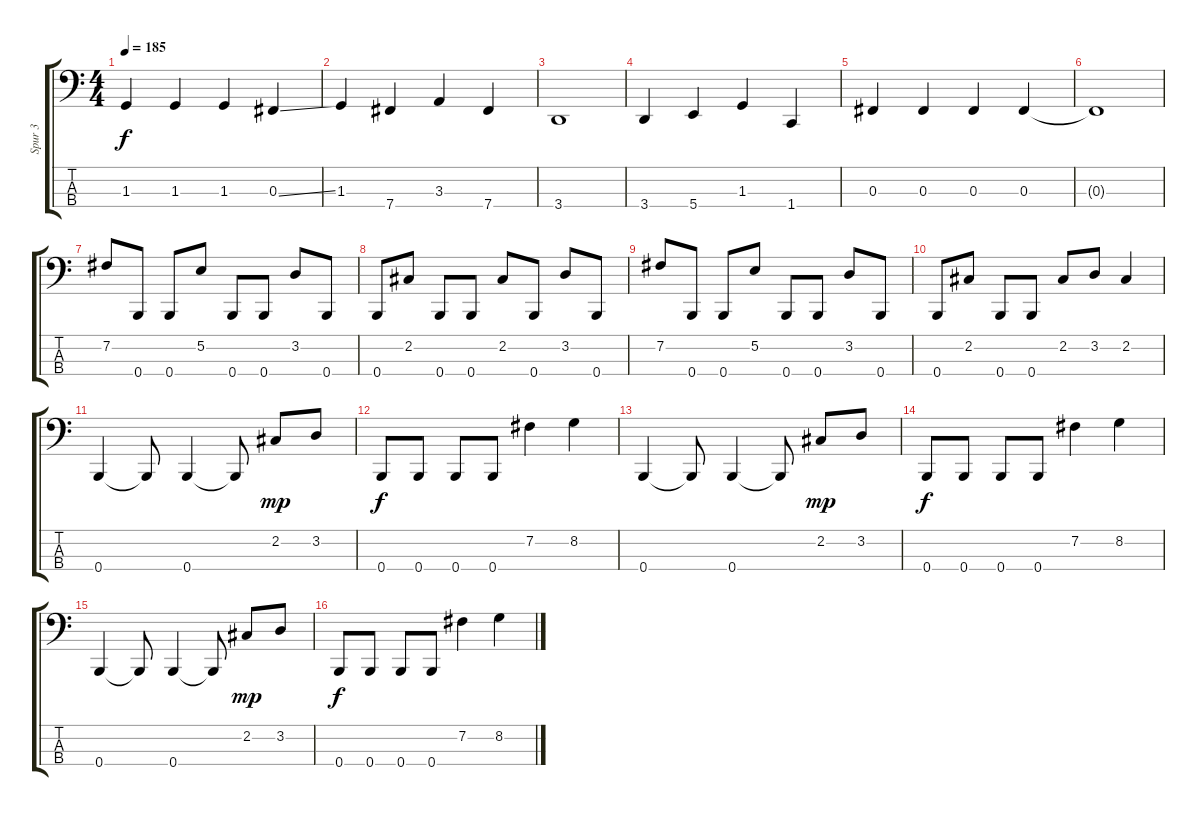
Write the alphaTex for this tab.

\track ("Spur 3" "Spur 3") {instrument electricbasspick}
\staff {score tabs}
\tuning (E2 B1 Gb1 B0) {hide}
\ts (4 4)
\tempo 185
\clef f4
\ks c
1.3.4{dy f} 1.3.4 1.3.4 0.3{ss}.4 |
1.3.4 7.4.4 3.3.4 7.4.4 |
3.4.1 |
3.4.4 5.4.4 1.3.4 1.4.4 |
0.3.4 0.3.4 0.3.4 0.3.4 |
0.3{t}.1 |
7.2.8 0.4.8 0.4.8 5.2.8 0.4.8 0.4.8 3.2.8 0.4.8 |
0.4.8 2.2.8 0.4.8 0.4.8 2.2.8 0.4.8 3.2.8 0.4.8 |
7.2.8 0.4.8 0.4.8 5.2.8 0.4.8 0.4.8 3.2.8 0.4.8 |
0.4.8 2.2.8 0.4.8 0.4.8 2.2.8 3.2.8 2.2.4 |
0.4.4 0.4{t}.8 0.4.4 0.4{t}.8 2.2.8{dy mp} 3.2.8 |
0.4.8{dy f} 0.4.8 0.4.8 0.4.8 7.2.4 8.2.4 |
0.4.4 0.4{t}.8 0.4.4 0.4{t}.8 2.2.8{dy mp} 3.2.8 |
0.4.8{dy f} 0.4.8 0.4.8 0.4.8 7.2.4 8.2.4 |
0.4.4 0.4{t}.8 0.4.4 0.4{t}.8 2.2.8{dy mp} 3.2.8 |
0.4.8{dy f} 0.4.8 0.4.8 0.4.8 7.2.4 8.2.4
